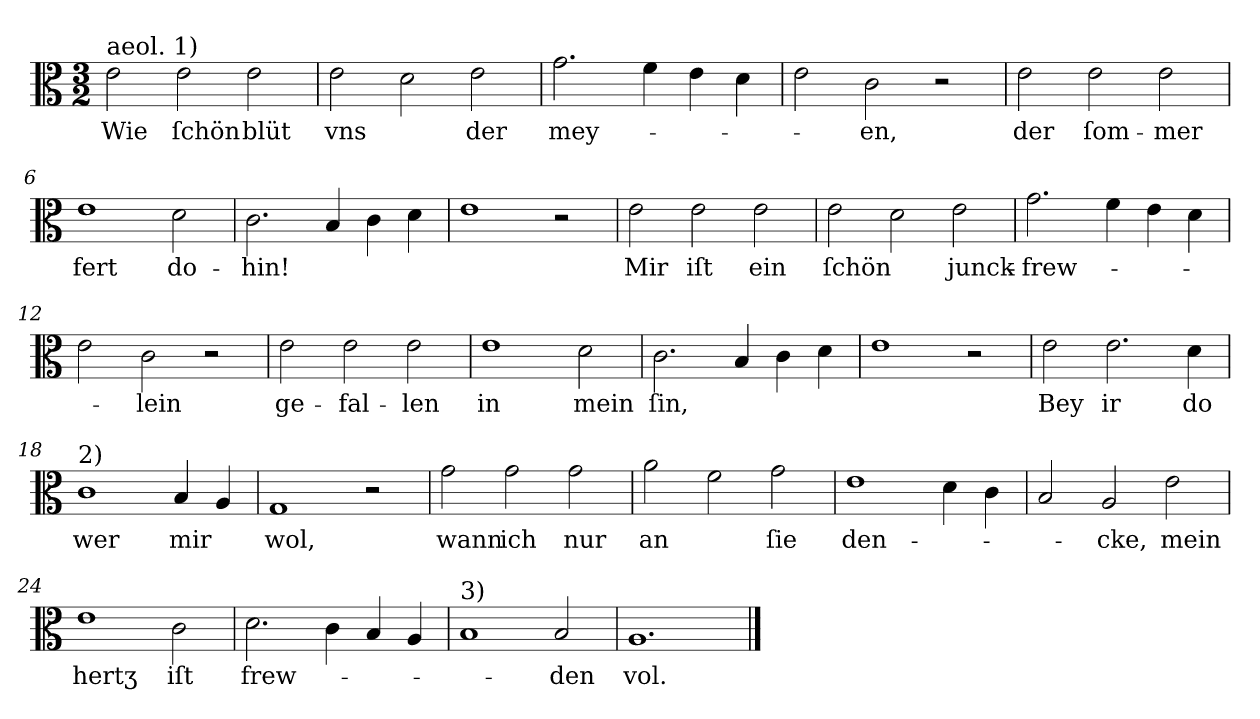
**kern	**text
*part1	*part1
*staff1	*staff1
*clefC3	*
*k[]	*
*A:aeo	*
*M3/2	*
=1	=1
!LO:TX:a:t=aeol. 1)	!
2e	Wie
2e	ſchön
2e	blüt
=2	=2
2e	vns
2d	.
2e	der
=3	=3
2.g	mey-
4f	.
4e	.
4d	.
=4	=4
2e	.
2c	-en,
2r	.
=5	=5
2e	der
2e	ſom-
2e	-mer
=6	=6
1e	fert
2d	do-
=7	=7
2.c	-hin!
4B	.
4c	.
4d	.
=8	=8
1e	.
2r	.
=9	=9
2e	Mir
2e	iſt
2e	ein
=10	=10
2e	ſchön
2d	.
2e	junck-
=11	=11
2.g	-frew-
4f	.
4e	.
4d	.
=12	=12
2e	.
2c	lein
2r	.
=13	=13
2e	ge-
2e	-fal-
2e	-len
=14	=14
1e	in
2d	mein
=15	=15
2.c	ſin,
4B	.
4c	.
4d	.
=16	=16
1e	.
2r	.
=17	=17
2e	Bey
2.e	ir
4d	do
=18	=18
!LO:TX:a:t=2)	!
1c	wer
4B	mir
4A	.
=19	=19
1G	wol,
2r	.
=20	=20
2g	wann
2g	ich
2g	nur
=21	=21
2a	an
2f	.
2g	ſie
=22	=22
1e	den-
4d	.
4c	.
=23	=23
2B	.
2A	-cke,
2e	mein
=24	=24
1e	hertʒ
2c	iſt
=25	=25
2.d	frew-
4c	.
4B	.
4A	.
=26	=26
!LO:TX:a:t=3)	!
1B	.
2B	-den
=27	=27
1.A/	vol.
==	==
*-	*-
